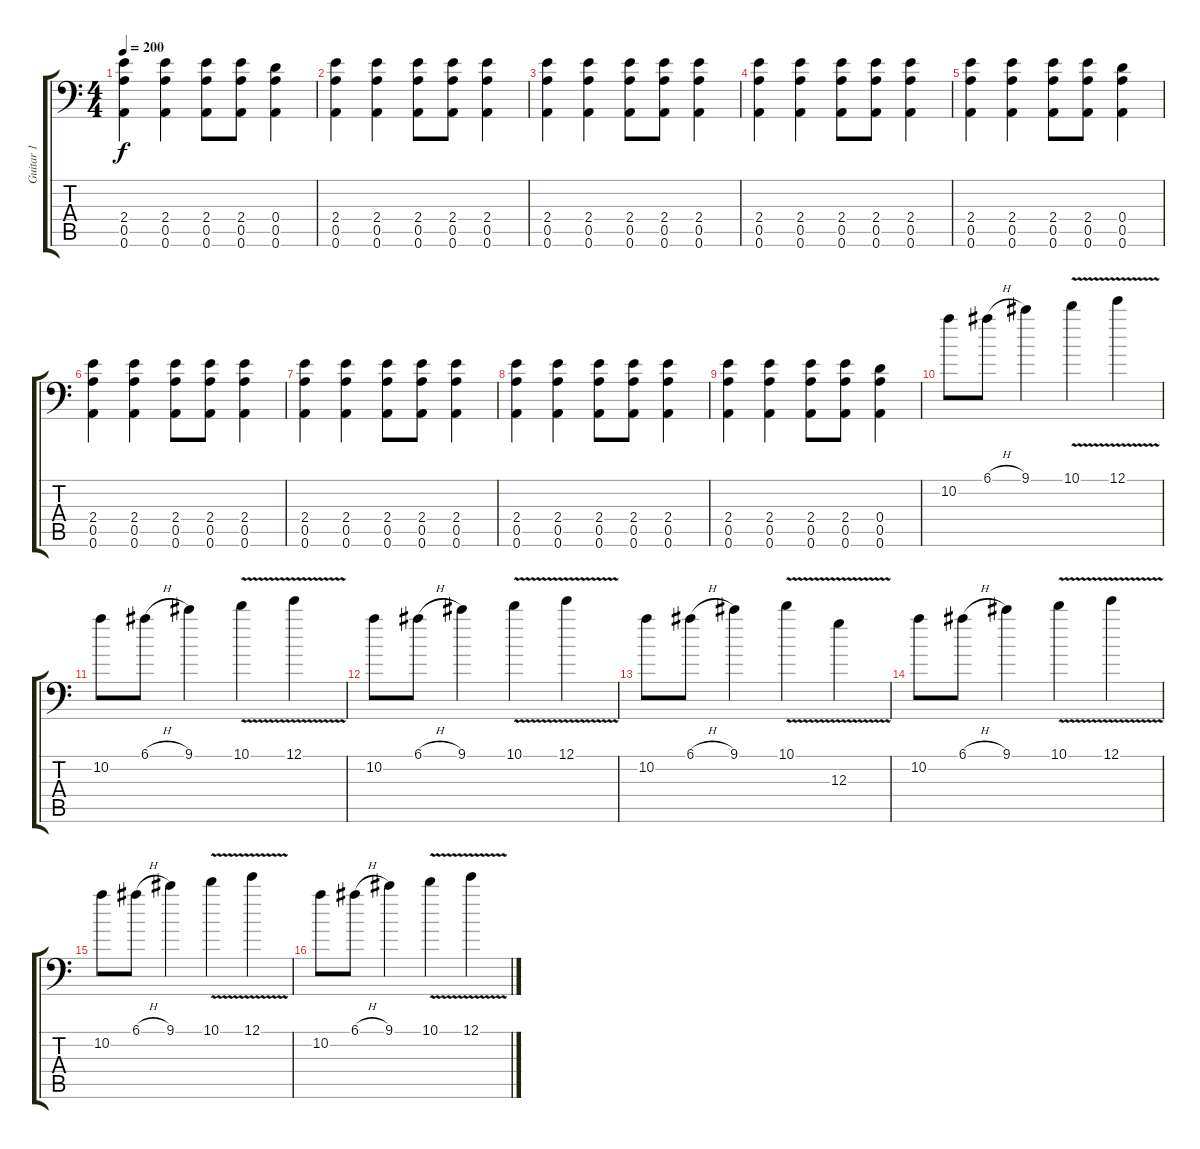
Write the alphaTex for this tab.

\track ("Guitar 1" "Guitar 1") {instrument distortionguitar}
\staff {score tabs}
\tuning (E4 B3 G3 D3 A2 A1) {hide}
\ts (4 4)
\tempo 200
\clef f4
\ks c
(2.4 0.5 0.6).4{dy f} (2.4 0.5 0.6).4 (2.4 0.5 0.6).8 (2.4 0.5 0.6).8 (0.4 0.5 0.6).4 |
(2.4 0.5 0.6).4 (2.4 0.5 0.6).4 (2.4 0.5 0.6).8 (2.4 0.5 0.6).8 (2.4 0.5 0.6).4 |
(2.4 0.5 0.6).4 (2.4 0.5 0.6).4 (2.4 0.5 0.6).8 (2.4 0.5 0.6).8 (2.4 0.5 0.6).4 |
(2.4 0.5 0.6).4 (2.4 0.5 0.6).4 (2.4 0.5 0.6).8 (2.4 0.5 0.6).8 (2.4 0.5 0.6).4 |
(2.4 0.5 0.6).4 (2.4 0.5 0.6).4 (2.4 0.5 0.6).8 (2.4 0.5 0.6).8 (0.4 0.5 0.6).4 |
(2.4 0.5 0.6).4 (2.4 0.5 0.6).4 (2.4 0.5 0.6).8 (2.4 0.5 0.6).8 (2.4 0.5 0.6).4 |
(2.4 0.5 0.6).4 (2.4 0.5 0.6).4 (2.4 0.5 0.6).8 (2.4 0.5 0.6).8 (2.4 0.5 0.6).4 |
(2.4 0.5 0.6).4 (2.4 0.5 0.6).4 (2.4 0.5 0.6).8 (2.4 0.5 0.6).8 (2.4 0.5 0.6).4 |
(2.4 0.5 0.6).4 (2.4 0.5 0.6).4 (2.4 0.5 0.6).8 (2.4 0.5 0.6).8 (0.4 0.5 0.6).4 |
10.2.8 6.1{h}.8 9.1.4 10.1{v}.4 12.1{v}.4 |
10.2.8 6.1{h}.8 9.1.4 10.1{v}.4 12.1{v}.4 |
10.2.8 6.1{h}.8 9.1.4 10.1{v}.4 12.1{v}.4 |
10.2.8 6.1{h}.8 9.1.4 10.1{v}.4 12.3{v}.4 |
10.2.8 6.1{h}.8 9.1.4 10.1{v}.4 12.1{v}.4 |
10.2.8 6.1{h}.8 9.1.4 10.1{v}.4 12.1{v}.4 |
10.2.8 6.1{h}.8 9.1.4 10.1{v}.4 12.1{v}.4
